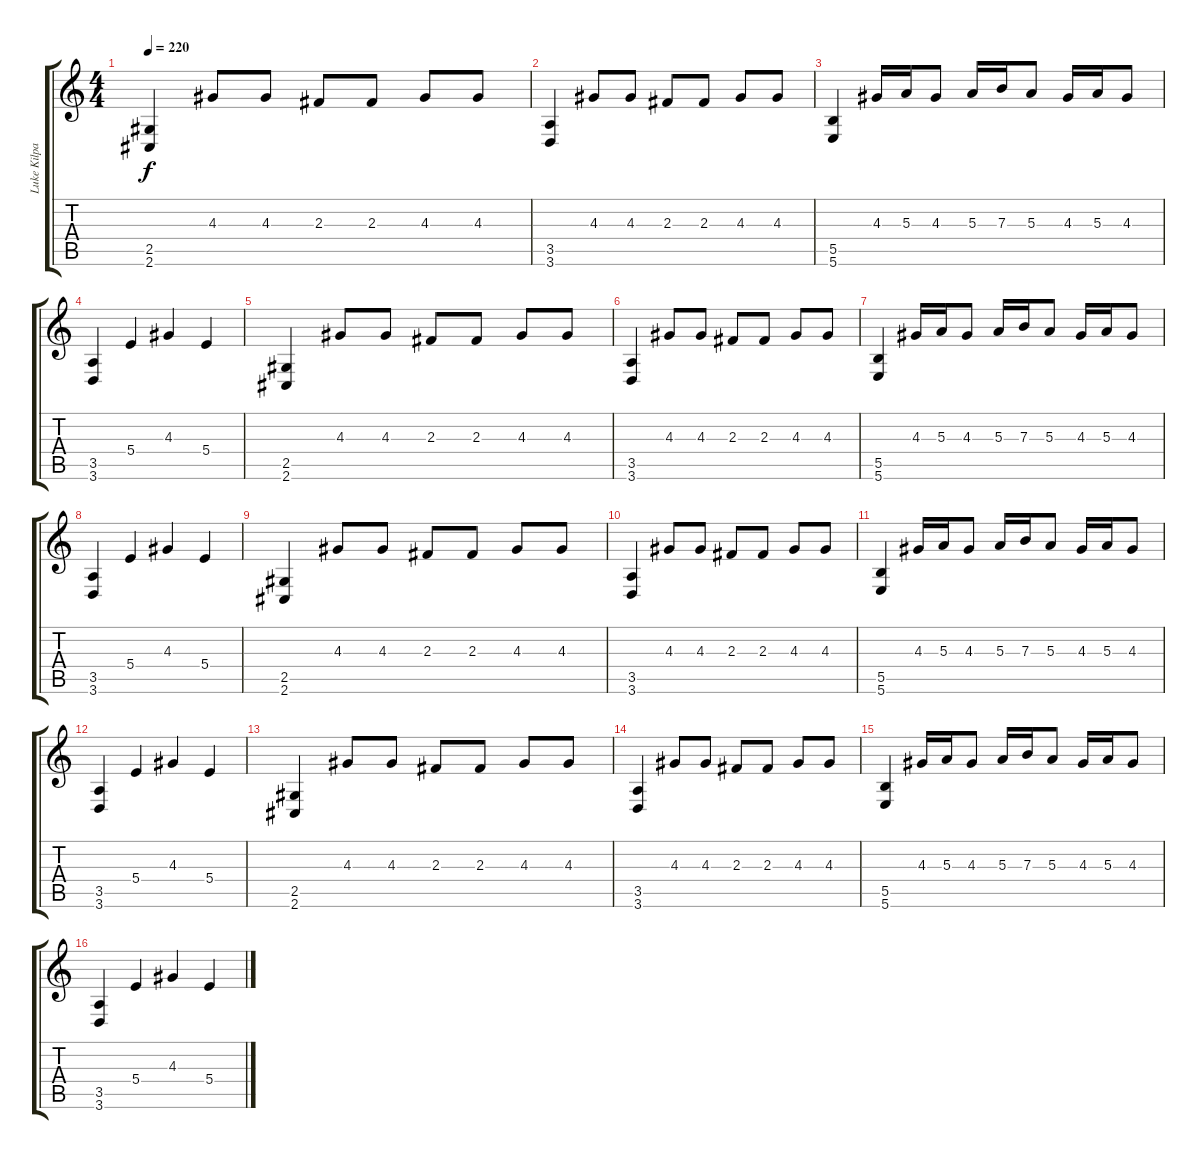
\track ("Luke Kilpatrick" "Luke Kilpa") {instrument distortionguitar}
\staff {score tabs}
\tuning (Db4 Ab3 E3 B2 Gb2 B1) {hide}
\ts (4 4)
\tempo 220
\clef g2
\ks c
(2.5 2.6).4{dy f instrument distortionguitar} 4.3.8 4.3.8 2.3.8 2.3.8 4.3.8 4.3.8 |
(3.5 3.6).4 4.3.8 4.3.8 2.3.8 2.3.8 4.3.8 4.3.8 |
(5.5 5.6).4 4.3.16 5.3.16 4.3.8 5.3.16 7.3.16 5.3.8 4.3.16 5.3.16 4.3.8 |
(3.5 3.6).4 5.4.4 4.3.4 5.4.4 |
(2.5 2.6).4 4.3.8 4.3.8 2.3.8 2.3.8 4.3.8 4.3.8 |
(3.5 3.6).4 4.3.8 4.3.8 2.3.8 2.3.8 4.3.8 4.3.8 |
(5.5 5.6).4 4.3.16 5.3.16 4.3.8 5.3.16 7.3.16 5.3.8 4.3.16 5.3.16 4.3.8 |
(3.5 3.6).4 5.4.4 4.3.4 5.4.4 |
(2.5 2.6).4 4.3.8 4.3.8 2.3.8 2.3.8 4.3.8 4.3.8 |
(3.5 3.6).4 4.3.8 4.3.8 2.3.8 2.3.8 4.3.8 4.3.8 |
(5.5 5.6).4 4.3.16 5.3.16 4.3.8 5.3.16 7.3.16 5.3.8 4.3.16 5.3.16 4.3.8 |
(3.5 3.6).4 5.4.4 4.3.4 5.4.4 |
(2.5 2.6).4 4.3.8 4.3.8 2.3.8 2.3.8 4.3.8 4.3.8 |
(3.5 3.6).4 4.3.8 4.3.8 2.3.8 2.3.8 4.3.8 4.3.8 |
(5.5 5.6).4 4.3.16 5.3.16 4.3.8 5.3.16 7.3.16 5.3.8 4.3.16 5.3.16 4.3.8 |
(3.5 3.6).4 5.4.4 4.3.4 5.4.4
